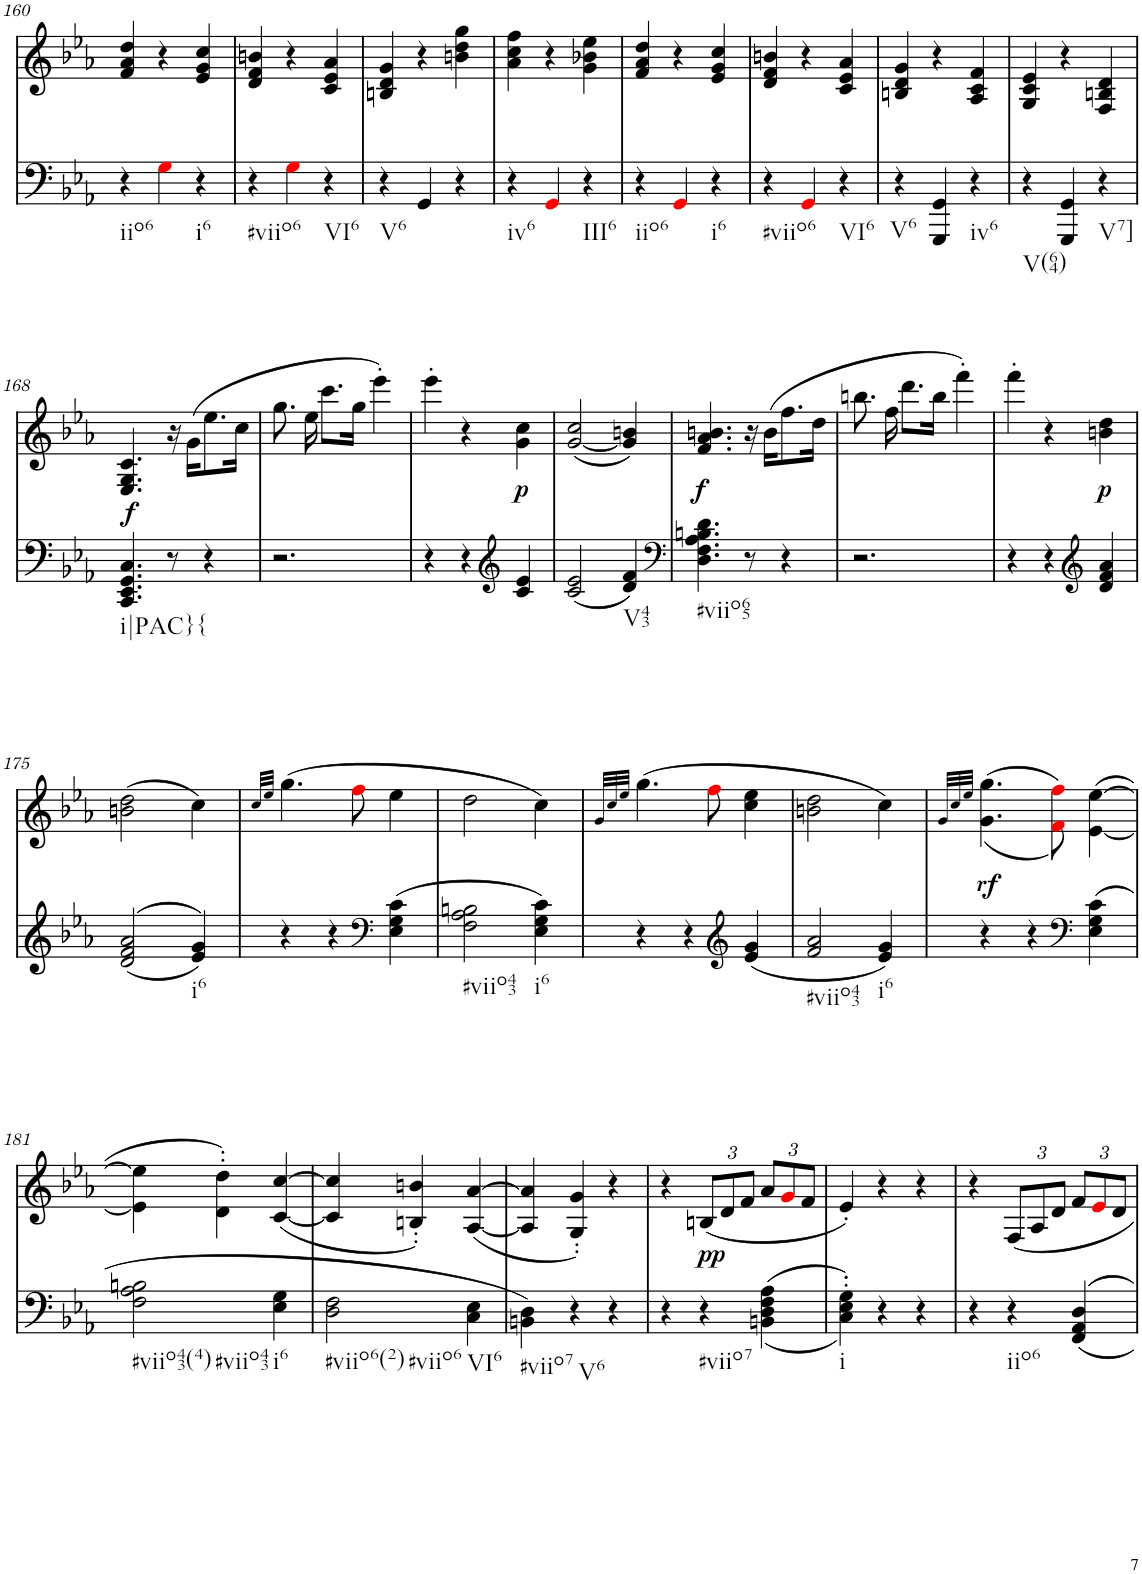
**kern	**text	**dynam	**kern	**dynam
*part2	*part2	*part2	*part1	*part1
*staff2	*staff2	*staff2	*staff1	*staff1
*I"piano	*	*	*I"piano	*
*I'Pno	*	*	*I'Pno	*
!!LO:PB:g=z
*clefF4	*	*	*clefG2	*
*k[b-e-a-]	*	*	*k[b-e-a-]	*
*c:	*	*	*c:	*
*M3/4	*	*	*M3/4	*
=160	=160	=160	=160	=160
!LO:TX:b:t=iio6	!	!	!	!
4r	.	.	4f/ 4a-/ 4dd/	.
4Gi\	.	.	4r	.
!LO:TX:b:t=i6	!	!	!	!
4r	.	.	4e-/ 4g/ 4cc/	.
=161	=161	=161	=161	=161
!LO:TX:b:t=#viio6	!	!	!	!
4r	.	.	4d/ 4f/ 4bn/	.
4Gi\	.	.	4r	.
!LO:TX:b:t=VI6	!	!	!	!
4r	.	.	4c/ 4e-/ 4a-/	.
=162	=162	=162	=162	=162
!LO:TX:b:t=V6	!	!	!	!
4r	.	.	4Bn/ 4d/ 4g/	.
4GG/	.	.	4r	.
4r	.	.	4bn\ 4dd\ 4gg\	.
=163	=163	=163	=163	=163
!LO:TX:b:t=iv6	!	!	!	!
4r	.	.	4a-\ 4cc\ 4ff\	.
4GGi/	.	.	4r	.
!LO:TX:b:t=III6	!	!	!	!
4r	.	.	4g\ 4b-X\ 4ee-\	.
=164	=164	=164	=164	=164
!LO:TX:b:t=iio6	!	!	!	!
4r	.	.	4f/ 4a-/ 4dd/	.
4GGi/	.	.	4r	.
!LO:TX:b:t=i6	!	!	!	!
4r	.	.	4e-/ 4g/ 4cc/	.
=165	=165	=165	=165	=165
!LO:TX:b:t=#viio6	!	!	!	!
4r	.	.	4d/ 4f/ 4bn/	.
4GGi/	.	.	4r	.
!LO:TX:b:t=VI6	!	!	!	!
4r	.	.	4c/ 4e-/ 4a-/	.
=166	=166	=166	=166	=166
!LO:TX:b:t=V6	!	!	!	!
4r	.	.	4Bn/ 4d/ 4g/	.
4GGG/ 4GG/	.	.	4r	.
!LO:TX:b:t=iv6	!	!	!	!
4r	.	.	4A-/ 4c/ 4f/	.
=167	=167	=167	=167	=167
!LO:TX:b:t=V(64)	!	!	!	!
4r	.	.	4G/ 4c/ 4e-/	.
4GGG/ 4GG/	.	.	4r	.
!LO:TX:b:t=V7]	!	!	!	!
4r	.	.	4F/ 4Bn/ 4d/	.
!!LO:LB:g=z
=168	=168	=168	=168	=168
!LO:TX:b:t=i|PAC}{	!	!	!	!
!	!LO:LY:a	!LO:DY:a	!	!
4.CC/ 4.EE-/ 4.GG/ 4.C/	f	f	4.E-/ 4.G/ 4.c/	.
8r	.	.	16r	.
.	.	.	(16g\KL	.
4r	.	.	8.ee-\	.
.	.	.	16cc\Jk	.
=169	=169	=169	=169	=169
2.r	.	.	8.gg\	.
.	.	.	16ee-\	.
.	.	.	8.ccc\L	.
.	.	.	16gg\Jk	.
.	.	.	4eee-'\)	.
=170	=170	=170	=170	=170
4r	.	.	4eee-'\	.
4r	.	.	4r	.
*clefG2	*	*	*	*
!	!	!	!	!LO:DY:b
4c/ 4e-/	.	.	4g\ 4cc\	p
=171	=171	=171	=171	=171
(2c/ 2e-/	.	.	([2g/ 2cc/	.
!LO:TX:b:t=V43	!	!	!	!
4d/ 4f/)	.	.	4g/] 4bn/)	.
=172	=172	=172	=172	=172
*clefF4	*	*	*	*
!LO:TX:b:t=#viio65	!	!	!	!
!	!	!	!	!LO:DY:b
4.D\ 4.F\ 4.A-\ 4.Bn\ 4.d\	.	.	4.f/ 4.a-/ 4.bn/	f
8r	.	.	16r	.
.	.	.	(16b\KL	.
4r	.	.	8.ff\	.
.	.	.	16dd\Jk	.
=173	=173	=173	=173	=173
2.r	.	.	8.bbn\	.
.	.	.	16ff\	.
.	.	.	8.ddd\L	.
.	.	.	16bb\Jk	.
.	.	.	4fff'\)	.
=174	=174	=174	=174	=174
4r	.	.	4fff'\	.
4r	.	.	4r	.
*clefG2	*	*	*	*
!	!	!	!	!LO:DY:b
4d/ 4f/ 4a-/	.	.	4bn\ 4dd\	p
!!LO:LB:g=z
=175	=175	=175	=175	=175
(>(2d/ 2f/ 2a-/	.	.	(2bn\ 2dd\	.
!LO:TX:b:t=i6	!	!	!	!
4e-/ 4g/))	.	.	4cc\)	.
=176	=176	=176	=176	=176
.	.	.	32qcc/LLL	.
.	.	.	32qee-/JJJ	.
4r	.	.	(4.gg\	.
4r	.	.	.	.
.	.	.	8ffi\	.
*clefF4	*	*	*	*
(4E-\ 4G\ 4c\	.	.	4ee-\	.
=177	=177	=177	=177	=177
!LO:TX:b:t=#viio43	!	!	!	!
2F\ 2A-\ 2Bn\	.	.	2dd\	.
!LO:TX:b:t=i6	!	!	!	!
4E-\ 4G\ 4c\)	.	.	4cc\)	.
=178	=178	=178	=178	=178
.	.	.	32qg/LLL	.
.	.	.	32qcc/	.
.	.	.	32qee-/JJJ	.
4r	.	.	(4.gg\	.
4r	.	.	.	.
.	.	.	8ffi\	.
*clefG2	*	*	*	*
(4e-/ 4g/	.	.	4cc\ 4ee-\	.
=179	=179	=179	=179	=179
!LO:TX:b:t=#viio43	!	!	!	!
2f/ 2a-/	.	.	2bn\ 2dd\	.
!LO:TX:b:t=i6	!	!	!	!
4e-/ 4g/)	.	.	4cc\)	.
=180	=180	=180	=180	=180
.	.	.	32qg/LLL	.
.	.	.	32qcc/	.
.	.	.	32qee-/JJJ	.
!	!	!LO:DY:a	!	!
4r	.	rf	(<(4.g\ 4.gg\	.
4r	.	.	.	.
.	.	.	8fi\ 8ffi\))	.
*clefF4	*	*	*	*
(4E-\ 4G\ 4c\	.	.	([4e-\ [4ee-\	.
!!LO:LB:g=z
=181	=181	=181	=181	=181
!LO:TX:b:t=#viio43(4)	!	!	!	!
!LO:TX:b:t=#viio43	!	!	!	!
2F\ 2A-\ 2Bn\	.	.	4e-\] 4ee-\]	.
.	.	.	4d\' 4dd\')	.
!LO:TX:b:t=i6	!	!	!	!
4E-\ 4G\	.	.	([4c/ [4cc/	.
=182	=182	=182	=182	=182
!LO:TX:b:t=#viio6(2)	!	!	!	!
!LO:TX:b:t=#viio6	!	!	!	!
2D\ 2F\	.	.	4c/] 4cc/]	.
.	.	.	4Bn/' 4bn/')	.
!LO:TX:b:t=VI6	!	!	!	!
4C\ 4E-\	.	.	([4A-/ [4a-/	.
=183	=183	=183	=183	=183
!LO:TX:b:t=#viio7	!	!	!	!
4BBn\ 4D\)	.	.	4A-/] 4a-/]	.
!LO:TX:b:t=V6	!	!	!	!
4r	.	.	4G/' 4g/')	.
4r	.	.	4r	.
=184	=184	=184	=184	=184
4r	.	.	4r	.
*	*	*	*Xbrackettup	*
!LO:TX:b:t=#viio7	!	!	!	!
!	!	!LO:DY:a	!	!
4r	.	pp	(12Bn/L	.
.	.	.	12d/	.
.	.	.	12f/J	.
(<(4BBn\ 4D\ 4F\ 4A-\	.	.	12a-/L	.
.	.	.	12gi/	.
.	.	.	12f/J	.
=185	=185	=185	=185	=185
!LO:TX:b:t=i	!	!	!	!
4C\' 4E-\' 4G\'))	.	.	4e-'/)	.
4r	.	.	4r	.
4r	.	.	4r	.
=186	=186	=186	=186	=186
4r	.	.	4r	.
!LO:TX:b:t=iio6	!	!	!	!
4r	.	.	12F/L	.
.	.	.	12A-/	.
.	.	.	12d/J	.
4FF/ 4AA-/ 4D/	.	.	12f/L	.
.	.	.	12e-i/	.
.	.	.	12d/J	.
=	=	=	=	=
*-	*-	*-	*-	*-
